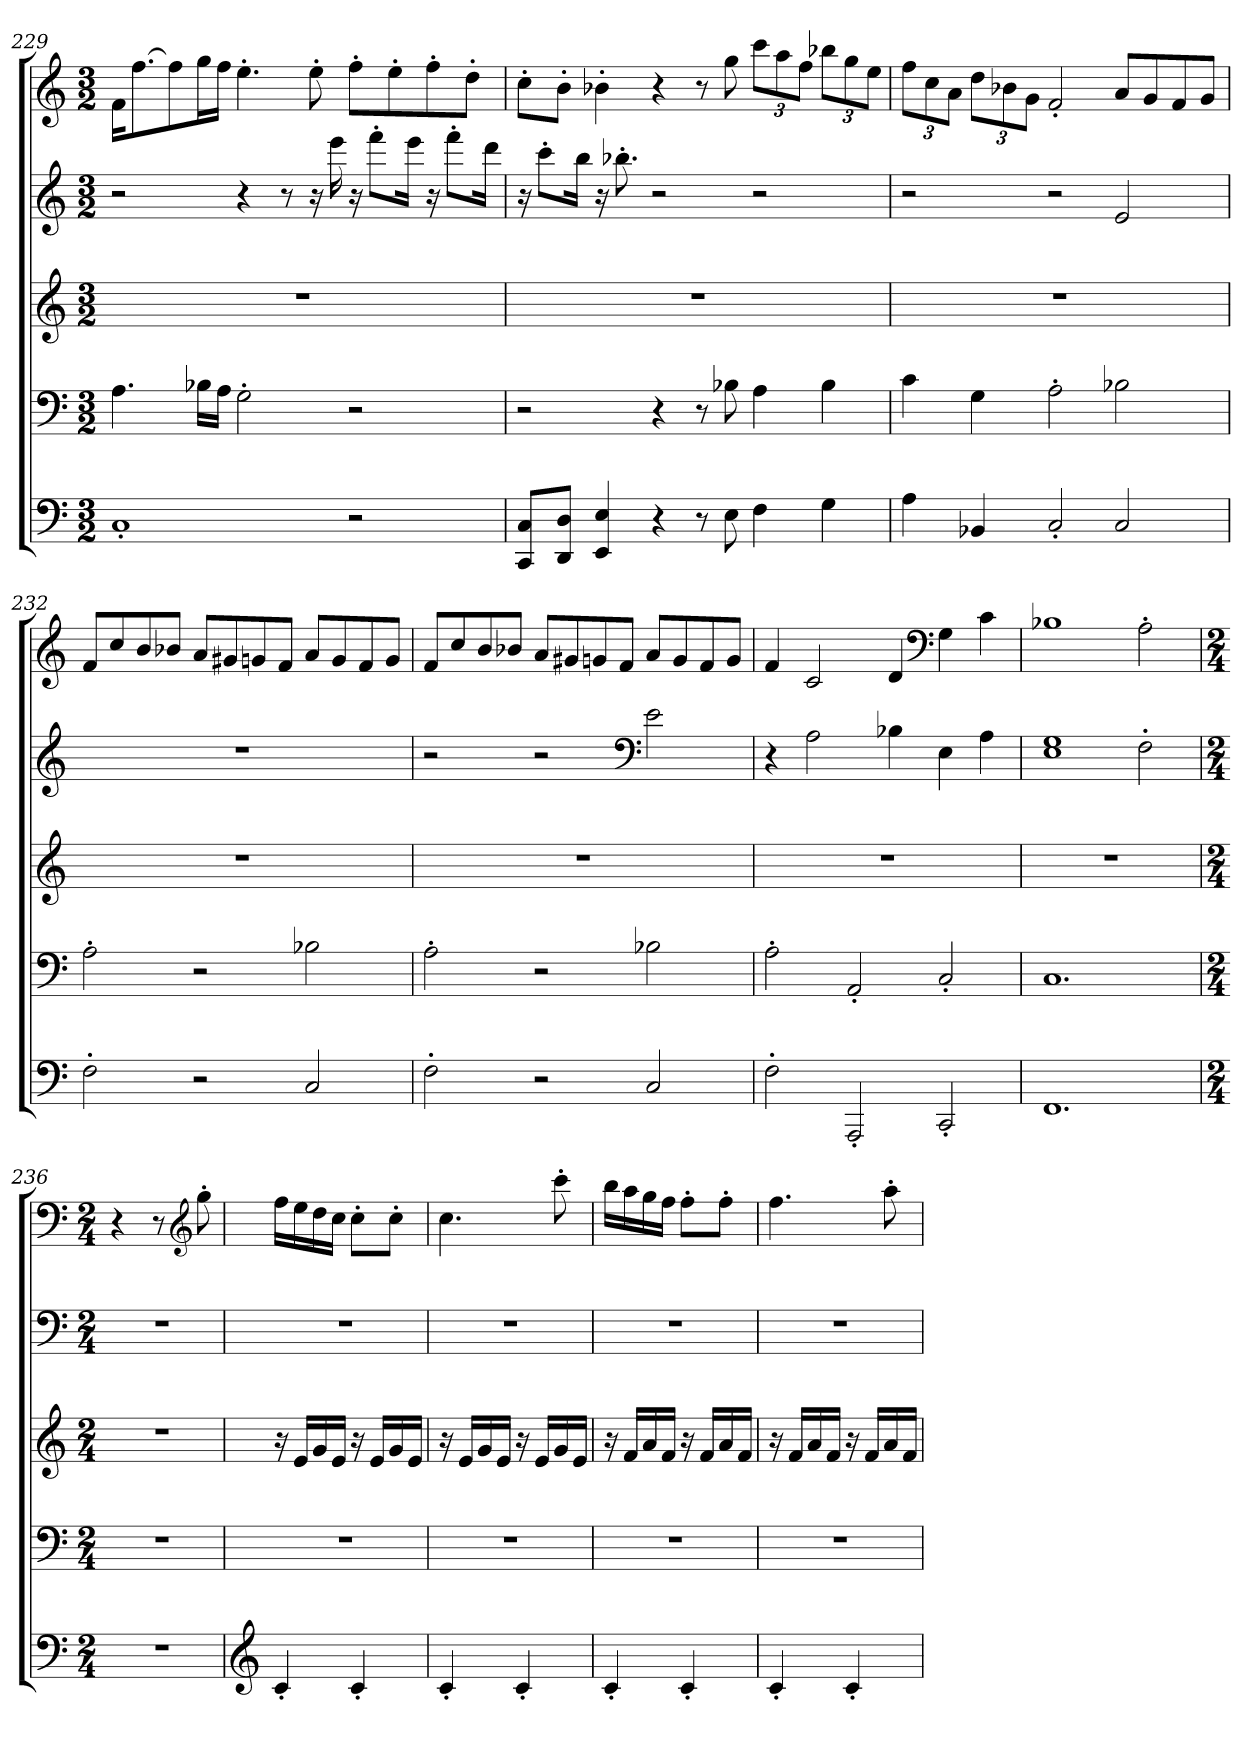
**kern	**kern	**kern	**kern	**kern
*part5	*part4	*part3	*part2	*part1
*staff5	*staff4	*staff3	*staff2	*staff1
*clefF4	*clefF4	*clefG2	*clefG2	*clefG2
*k[]	*k[]	*k[]	*k[]	*k[]
*M3/2	*M3/2	*M3/2	*M3/2	*M3/2
*MM77	*MM77	*MM77	*MM77	*MM77
=229	=229	=229	=229	=229
1C'	4.A\	1.r	2r	16f\KL
.	.	.	.	[8.ff\
.	.	.	.	8ff\]
.	16B-X\LL	.	.	16gg\L
.	16A\JJ	.	.	16ff\JJ
.	2G'\	.	4r	4.ee'\
.	.	.	8r	.
.	.	.	16r	8ee'\
.	.	.	16eee\	.
2r	2r	.	16r	8ff'\L
.	.	.	8fff'\L	.
.	.	.	.	8ee'\
.	.	.	16eee\Jk	.
.	.	.	16r	8ff'\
.	.	.	8fff'\L	.
.	.	.	.	8dd'\J
.	.	.	16ddd\Jk	.
!!LO:PB:g=z
=230	=230	=230	=230	=230
*	*	*	*	*MM77
8CC/ 8C/L	2r	1.r	16r	8cc'\L
.	.	.	8ccc'\L	.
8DD/ 8D/J	.	.	.	8b'\J
.	.	.	16bb\Jk	.
4EE/ 4E/	.	.	16r	4b-X'\
.	.	.	8.bb-X'\	.
4r	4r	.	2r	4r
8r	8r	.	.	8r
8E\	8B-X\	.	.	8gg\
*	*	*	*	*Xbrackettup
4F\	4A\	.	2r	12ccc\L
.	.	.	.	12aa\
.	.	.	.	12ff\J
4G\	4B-\	.	.	12bb-X\L
.	.	.	.	12gg\
.	.	.	.	12ee\J
=231	=231	=231	=231	=231
*	*	*	*	*MM77
4A\	4c\	1.r	2r	12ff\L
.	.	.	.	12cc\
.	.	.	.	12a\J
4BB-X/	4G\	.	.	12dd\L
.	.	.	.	12b-X\
.	.	.	.	12g\J
2C'/	2A'\	.	2r	2f'/
2C/	2B-X\	.	2e/	8a/L
.	.	.	.	8g/
.	.	.	.	8f/
.	.	.	.	8g/J
=232	=232	=232	=232	=232
2F'\	2A'\	1.r	1.r	8f/L
*	*	*	*	*MM75
.	.	.	.	8cc/
.	.	.	.	8b/
.	.	.	.	8b-X/J
2r	2r	.	.	8a/L
.	.	.	.	8g#X/
.	.	.	.	8gn/
.	.	.	.	8f/J
2C/	2B-X\	.	.	8a/L
.	.	.	.	8g/
.	.	.	.	8f/
.	.	.	.	8g/J
!!LO:LB:g=z
=233	=233	=233	=233	=233
*	*	*	*	*MM73
2F'\	2A'\	1.r	2r	8f/L
.	.	.	.	8cc/
.	.	.	.	8b/
.	.	.	.	8b-X/J
2r	2r	.	2r	8a/L
.	.	.	.	8g#X/
.	.	.	.	8gn/
.	.	.	.	8f/J
*	*	*	*clefF4	*
2C/	2B-X\	.	2e\	8a/L
.	.	.	.	8g/
.	.	.	.	8f/
.	.	.	.	8g/J
=234	=234	=234	=234	=234
2F'\	2A'\	1.r	4r	4f/
.	.	.	2A\	2c/
2AAA'/	2AA'/	.	.	.
.	.	.	4B-X\	4d/
*	*	*	*	*clefF4
2CC'/	2C'/	.	4E\	4G\
.	.	.	4A\	4c\
=235	=235	=235	=235	=235
1.FF	1.C	1.r	1E 1G	1B-X
.	.	.	2F'\	2A'\
=236	=236	=236	=236	=236
*M2/4	*M2/4	*M2/4	*M2/4	*M2/4
*	*	*	*	*MM47
2r	2r	2r	2r	4r
.	.	.	.	8r
*	*	*	*	*clefG2
*	*	*	*	*MM100
.	.	.	.	8gg'\
=237	=237	=237	=237	=237
*clefG2	*	*	*	*
*	*	*	*	*MM100
4c'/	2r	16r	2r	16ff\LL
.	.	16e/LL	.	16ee\
.	.	16g/	.	16dd\
.	.	16e/JJ	.	16cc\JJ
4c'/	.	16r	.	8cc'\L
.	.	16e/LL	.	.
.	.	16g/	.	8cc'\J
.	.	16e/JJ	.	.
!!LO:PB:g=z
=238	=238	=238	=238	=238
4c'/	2r	16r	2r	4.cc\
.	.	16e/LL	.	.
.	.	16g/	.	.
.	.	16e/JJ	.	.
4c'/	.	16r	.	.
.	.	16e/LL	.	.
.	.	16g/	.	8ccc'\
.	.	16e/JJ	.	.
=239	=239	=239	=239	=239
4c'/	2r	16r	2r	16bb\LL
.	.	16f/LL	.	16aa\
.	.	16a/	.	16gg\
.	.	16f/JJ	.	16ff\JJ
4c'/	.	16r	.	8ff'\L
.	.	16f/LL	.	.
.	.	16a/	.	8ff'\J
.	.	16f/JJ	.	.
=240	=240	=240	=240	=240
4c'/	2r	16r	2r	4.ff\
.	.	16f/LL	.	.
.	.	16a/	.	.
.	.	16f/JJ	.	.
4c'/	.	16r	.	.
.	.	16f/LL	.	.
.	.	16a/	.	8aa'\
.	.	16f/JJ	.	.
=	=	=	=	=
*-	*-	*-	*-	*-
